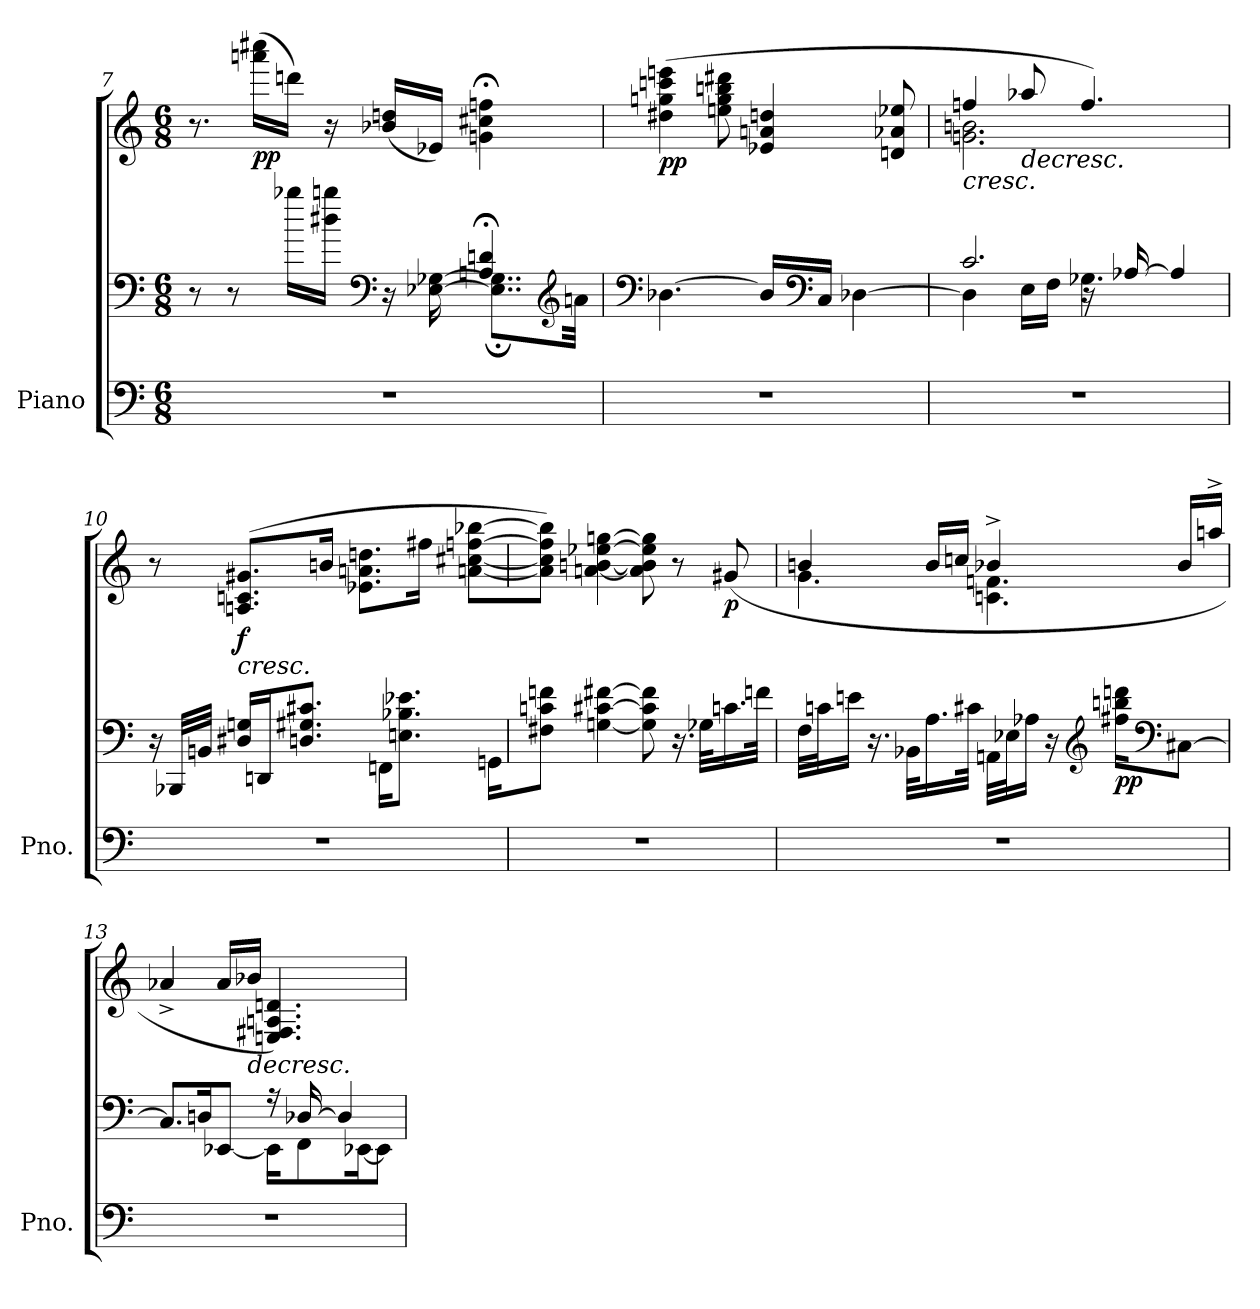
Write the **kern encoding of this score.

**kern	**kern	**kern	**dynam
*part1	*part1	*part1	*part1
*staff3	*staff2	*staff1	*staff1/2/3
*I"Piano	*	*	*
*I'Pno.	*	*	*
*clefF4	*clefF4	*clefG2	*
*k[]	*k[]	*k[]	*
*M6/8	*M6/8	*M6/8	*
=7	=7	=7	=7
*	*^	*	*
2.r	8r	2ryy	8.r	.
.	8r	.	.	.
!	!	!	!	!LO:DY:b
.	.	.	(>16aaan\ 16cccc#X\LL	pp
.	16bb-X\LL	.	16dddn\JJ)	.
.	16dd#X\ 16bbn\JJ	.	16r	.
*	*clefF4	*	*	*
.	16r	.	(<16b-X/ 16ddn/LL	.
.	[16E-X\ [16G-X\	.	16e-X/JJ)	.
.	4An/;< 4dn/;<	8..E-\]; 8..G-\];L	4gn\;< 4cc#X\;< 4ffn\;<	.
*	*clefG2	*	*	*
.	.	32an\Jkk	.	.
!!LO:LB:g=z
=8	=8	=8	=8	=8
!	!	!	!	!LO:DY:b
*	*v	*v	*	*
2.r	[4.b-X\	(>4dd#X\ 4ggn\ 4cccn\ 4eeen\	pp
.	.	8een\ 8gg\ 8bbn\ 8ddd#X\	.
.	16b-/LL]	4e-X/ 4an/ 4ddn/	.
*	*clefF4	*	*
.	16C/JJ	.	.
.	[4D-X\	.	.
.	.	8dn/ 8a-X/ 8ee-X/	.
=9	=9	=9	=9
*	*^	*	*
*	*	*^	*	*
!	!	!	!	!	!LO:HP:b
*	*	*	*	*^	*
2.r	2.c/	4D-\]	4.ryy	4ffn/	2.gn\ 2.bn\	<
!	!	!	!	!	!	!LO:HP:b
.	.	16E\LL	.	8aa-X/	.	>
.	.	16F\JJ	.	.	.	.
.	.	4.G-X\	16r	4.ff/)	.	[
.	.	.	[16A-X/	.	.	.
.	.	.	4A-/]	.	.	.
*	*v	*v	*v	*	*	*
*	*	*v	*v	*
!!LO:LB:g=z
=10	=10	=10	=10
2.r	16r	8r	.
.	32BBB-X/LLL	.	.
.	32BBn/JJJ	.	.
!	!	!	!LO:HP:b
!	!	!	!LO:DY:n=1:b
.	16D#X/ 16Gn/LL	(>8.An/ 8.cn/ 8.g#X/L	< f
.	16DDn/J	.	.
.	8.Dn/ 8.G#X/ 8.c#X/J	.	.
.	.	16bn/Jk	.
.	.	8.e-X\ 8.an\ 8.ddn\L	.
.	16FFn\KL	.	.
.	8.En\ 8.B-X\ 8.e-X\J	.	.
.	.	16ff#X\Jk	.
.	.	[8an\ [8cc#X\ [8ffn\ [8bb-X\L	.
.	16GGn\KL	.	.
.	.	.	]
=11	=11	=11	=11
2.r	8F#X\ 8cn\ 8fn\J	8an\] 8cc#\] 8ffn\] 8bb-\]J)	.
.	[4Gn\ [4c#X\ [4f#X\	[4an\ [4bn\ [4ee-X\ [4ggn\	.
.	8G\] 8c#\] 8f#\]	8a\] 8b\] 8ee-\] 8gg\]	.
.	16.r	8r	.
.	32G-X\KLL	.	.
!	!	!	!LO:DY:b
.	16.cn\	(>8g#X/	p
.	32fn\JJk	.	.
!!LO:LB:g=z
=12	=12	=12	=12
*	*	*^	*
2.r	32F\LLL	4bn/	4.g\	.
.	32cn\J	.	.	.
.	16en\JJ	.	.	.
.	16.r	.	.	.
.	32BB-X\KLL	.	.	.
.	16.A\	16b/LL	.	.
.	.	16ccn/JJ	.	.
.	32c#X\JJk	.	.	.
.	32AAn\LLL	4b-X^/	4.cn\ 4.fn\	.
.	32E-X\J	.	.	.
.	16A-X\JJ	.	.	.
.	16r	.	.	.
*	*clefG2	*	*	*
!	!	!	!	!LO:DY:b=2
.	16ff#X\ 16bbn\ 16dddn\KL	.	.	pp
*	*clefF4	*	*	*
.	[8C#X\J	16b-/LL	.	.
.	.	16aan^/JJ	.	.
*	*	*v	*v	*
=13	=13	=13	=13
*	*^	*	*
2.r	8.C#/L]	4.ryy	4a-X^/	.
.	16Dn/K	.	.	]
.	[8EE-X/J	.	16a-/LL	.
!	!	!	!	!LO:HP:b
.	.	.	16b-X/JJ	>
.	16r	16EE-\KL]	4.En/ 4.F#X/ 4.An/ 4.dn/)	[
.	[16D-X/	8FF\	.	.
.	4D-/]	.	.	.
.	.	[16EE-X\K	.	.
.	.	8EE-\J]	.	.
*	*v	*v	*	*
=	=	=	=
*-	*-	*-	*-
